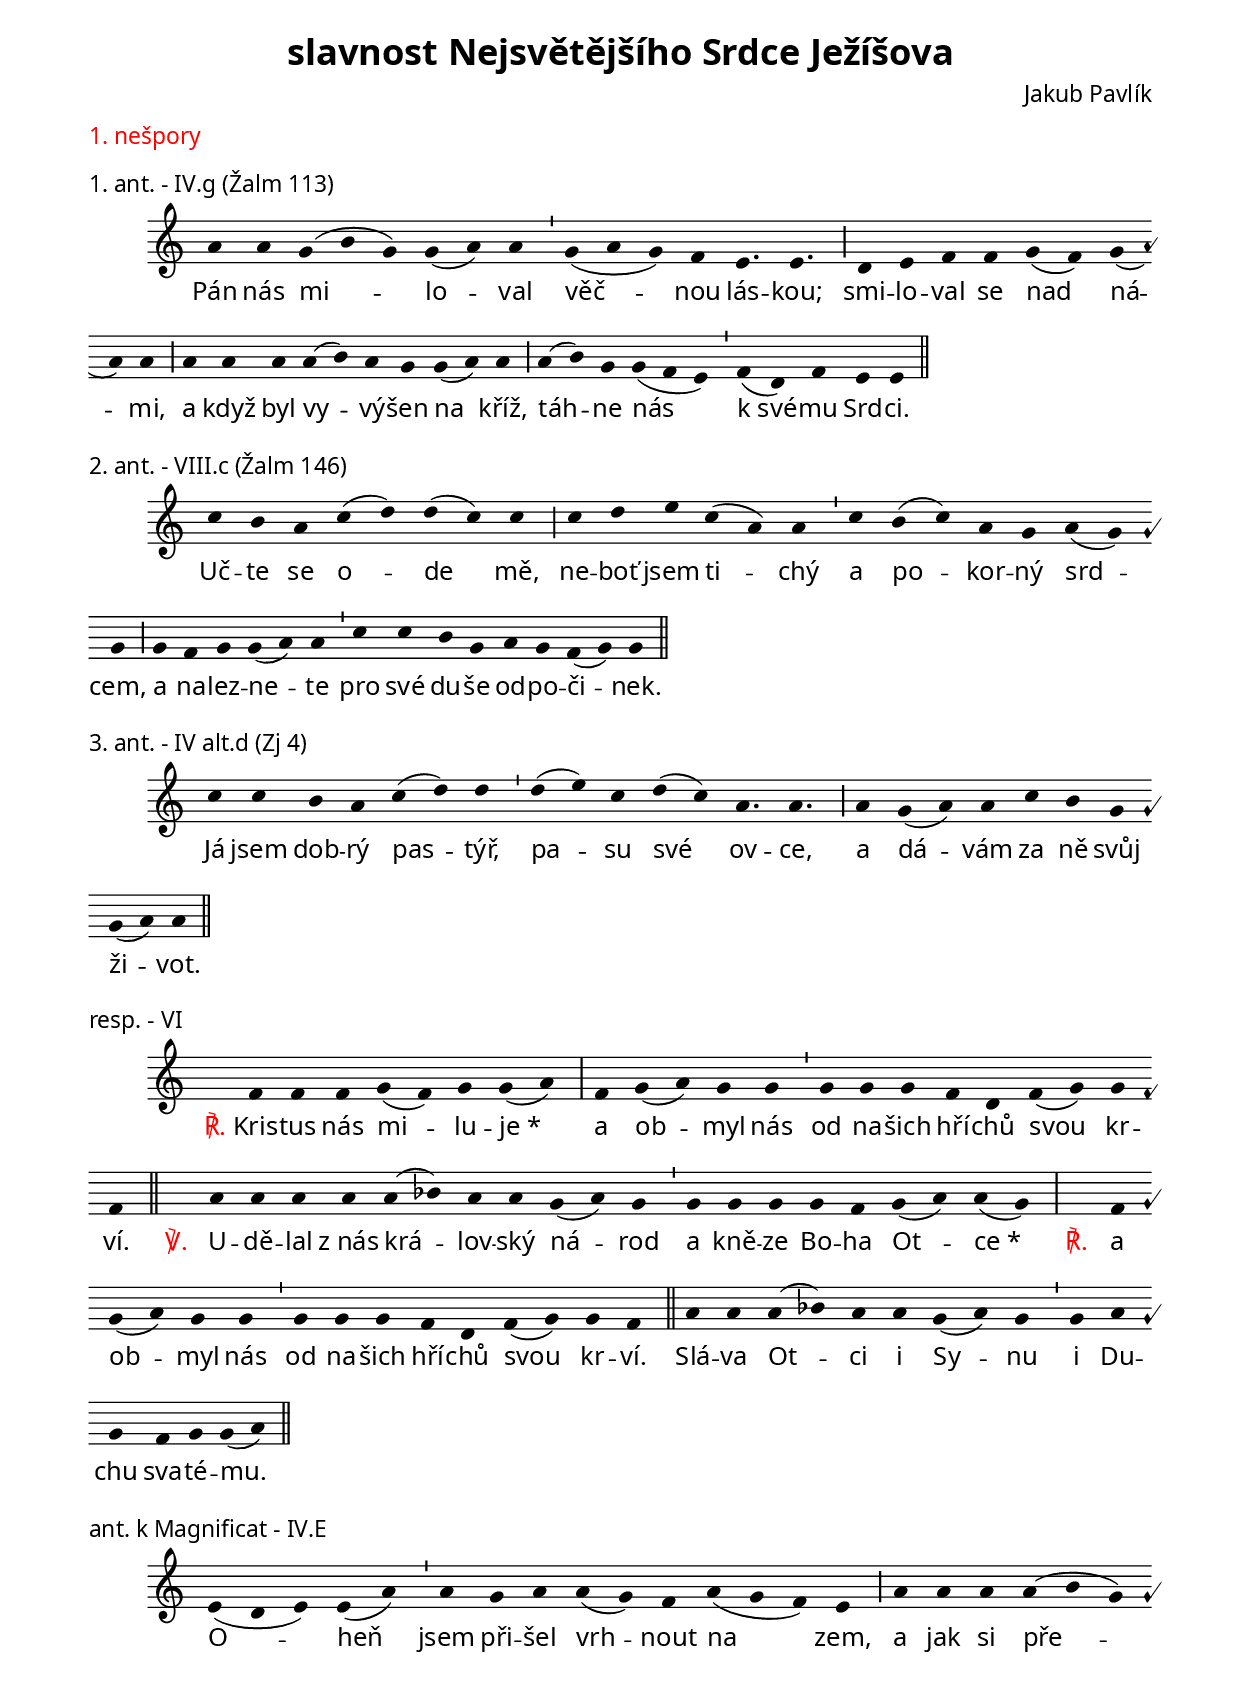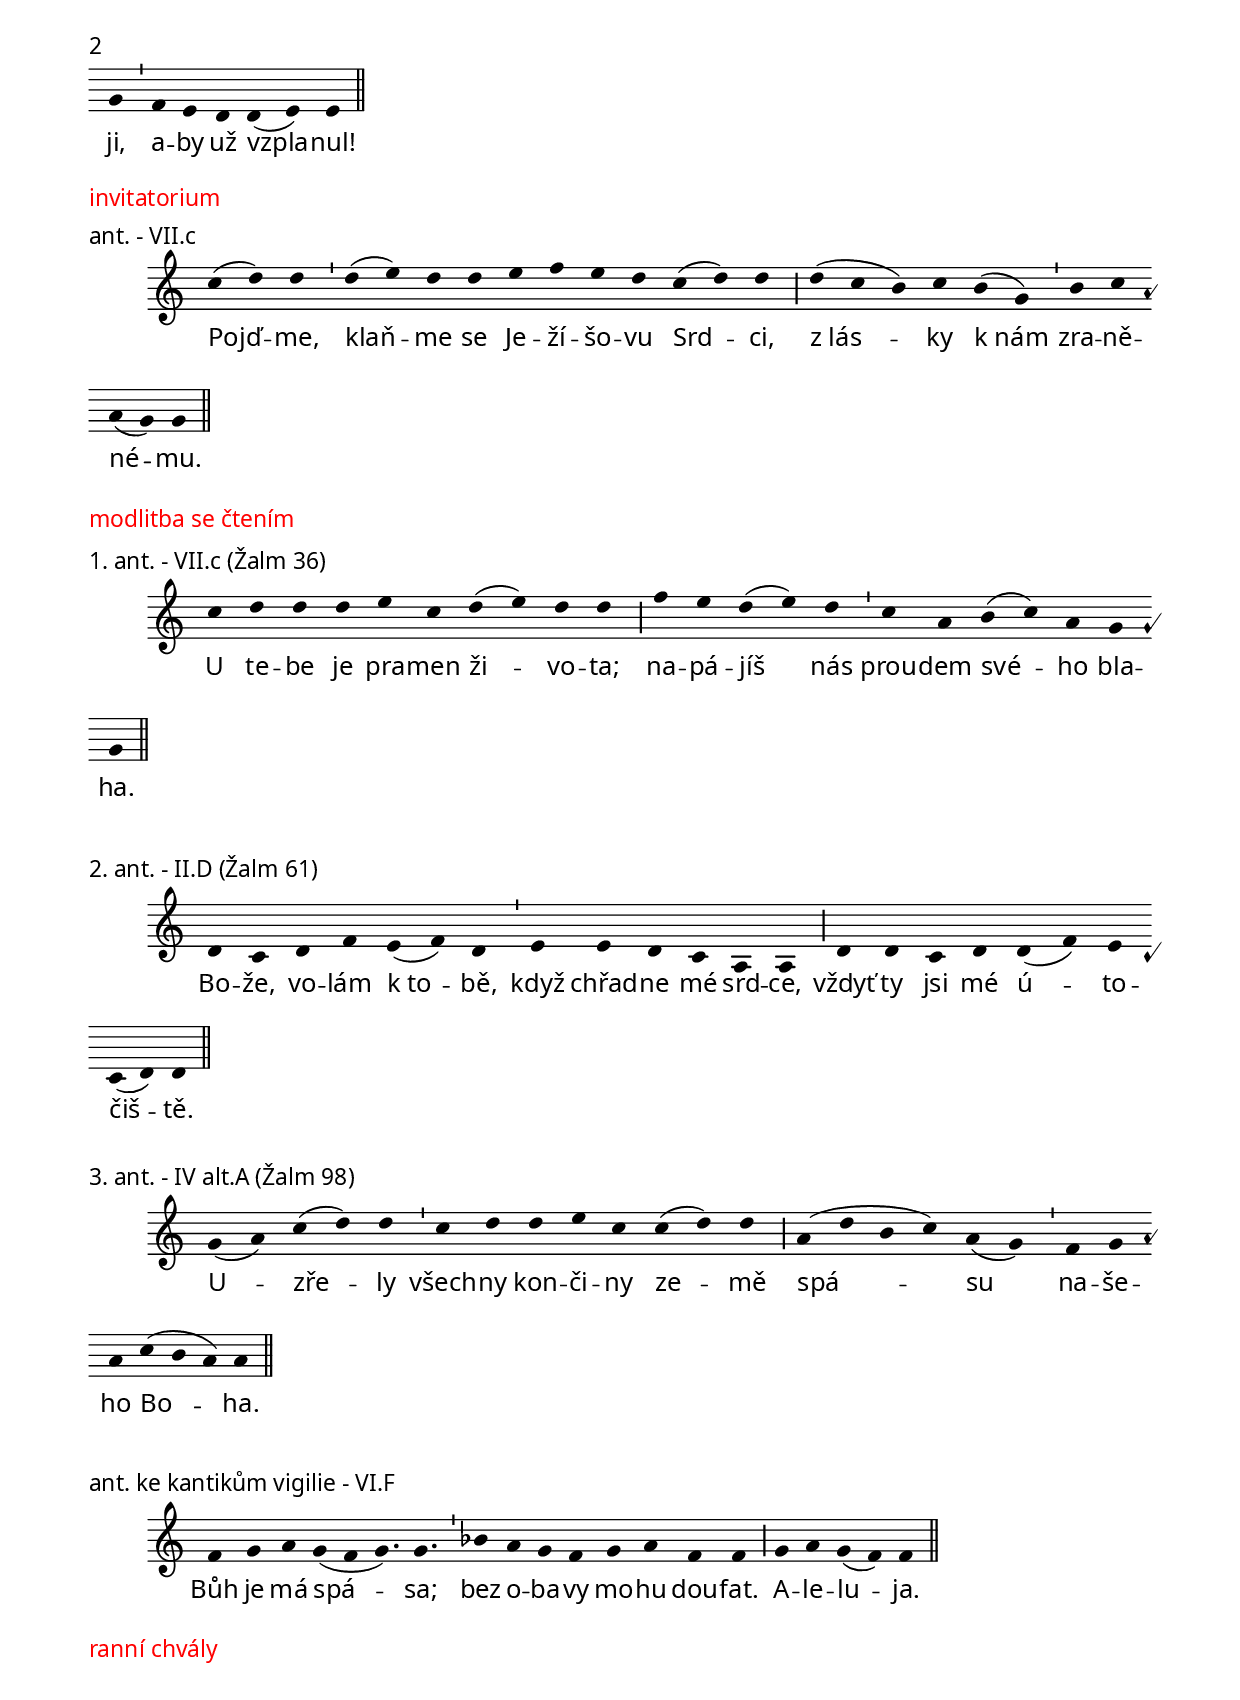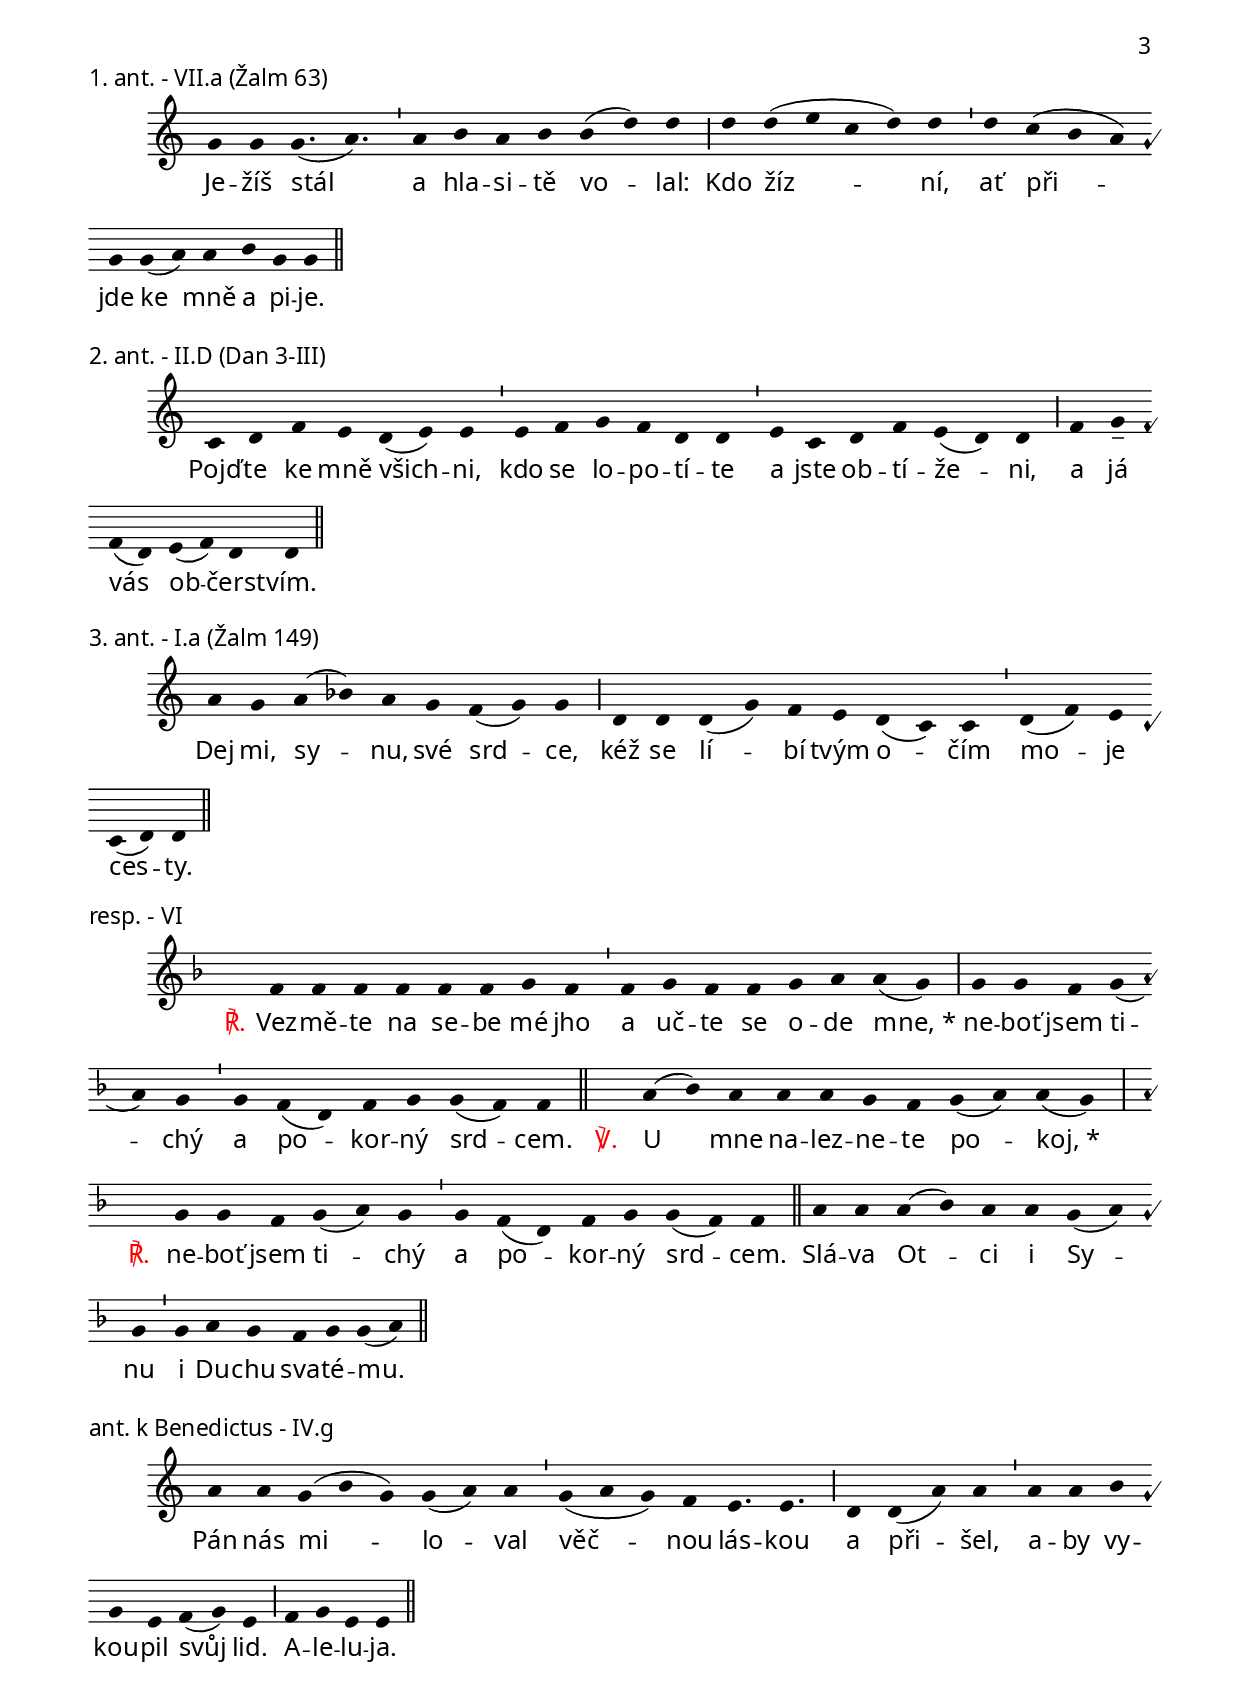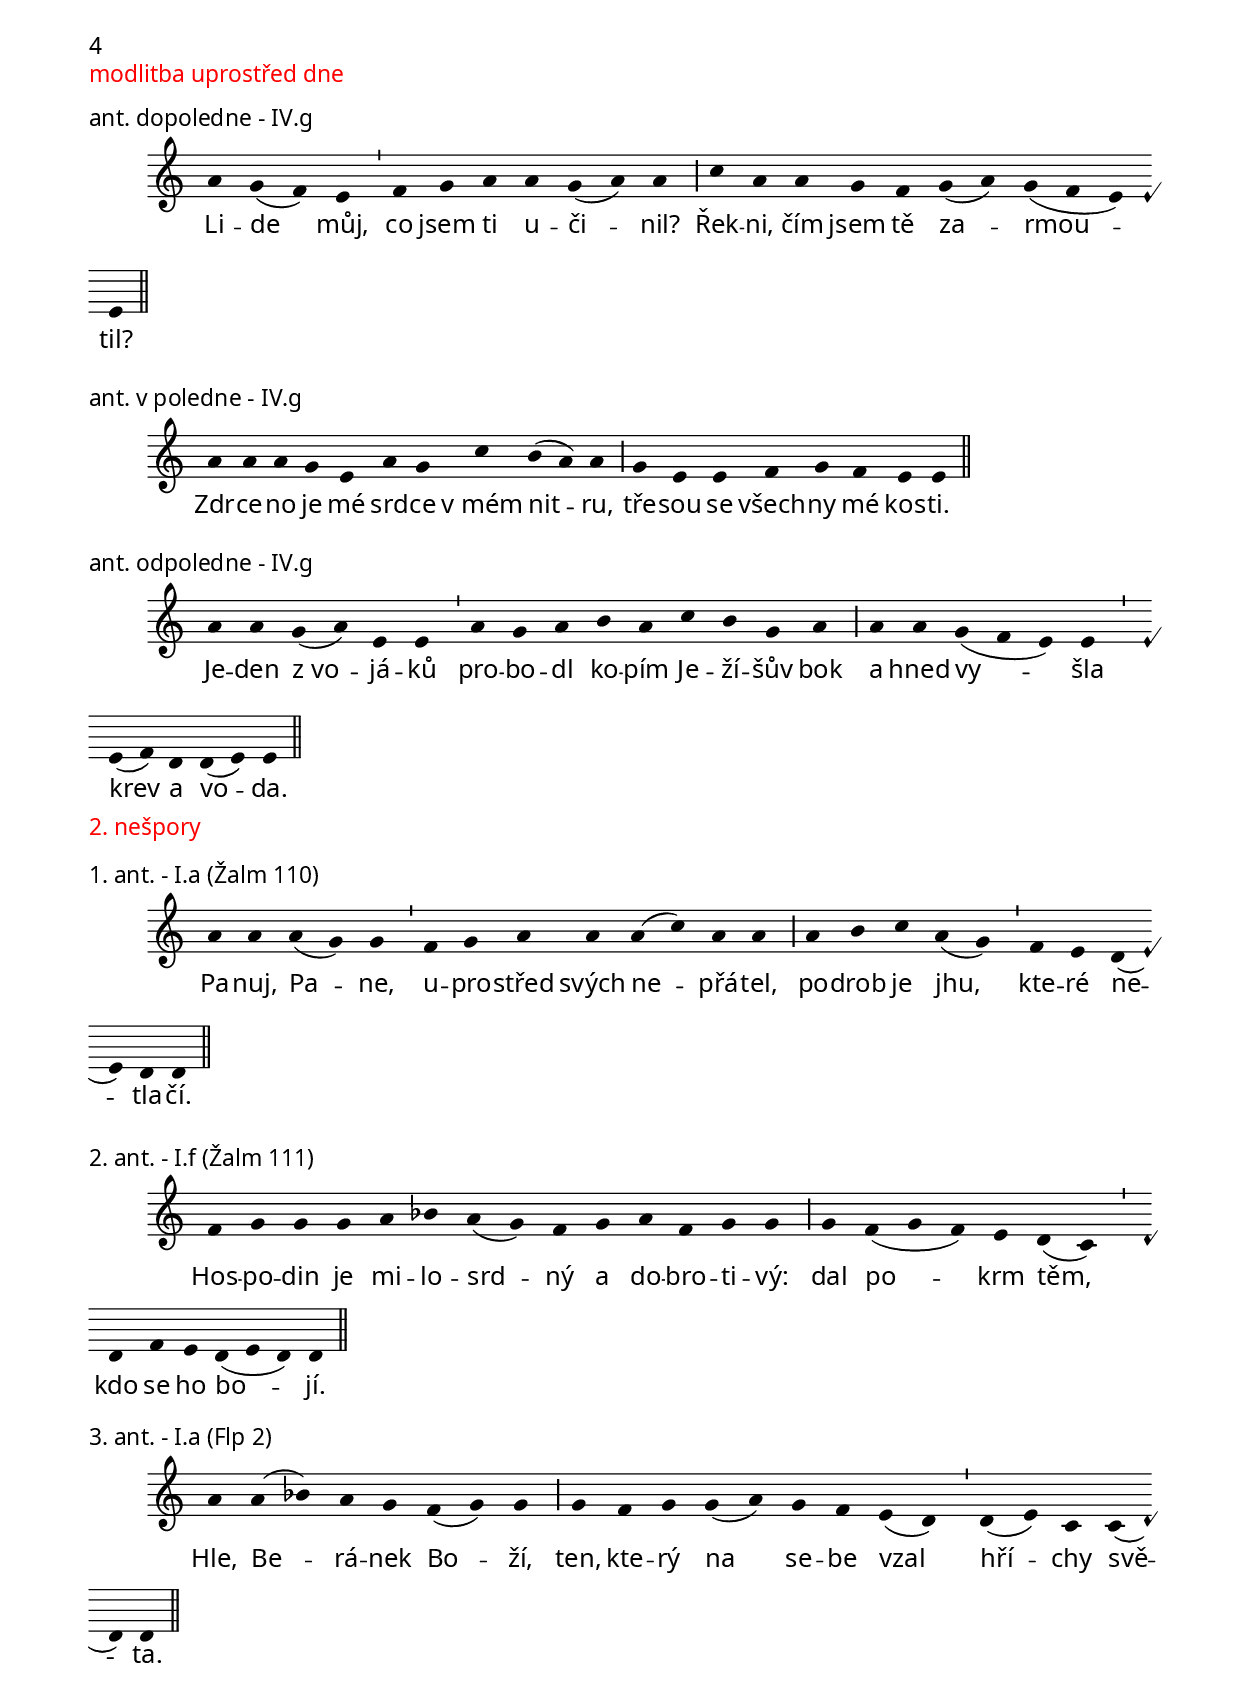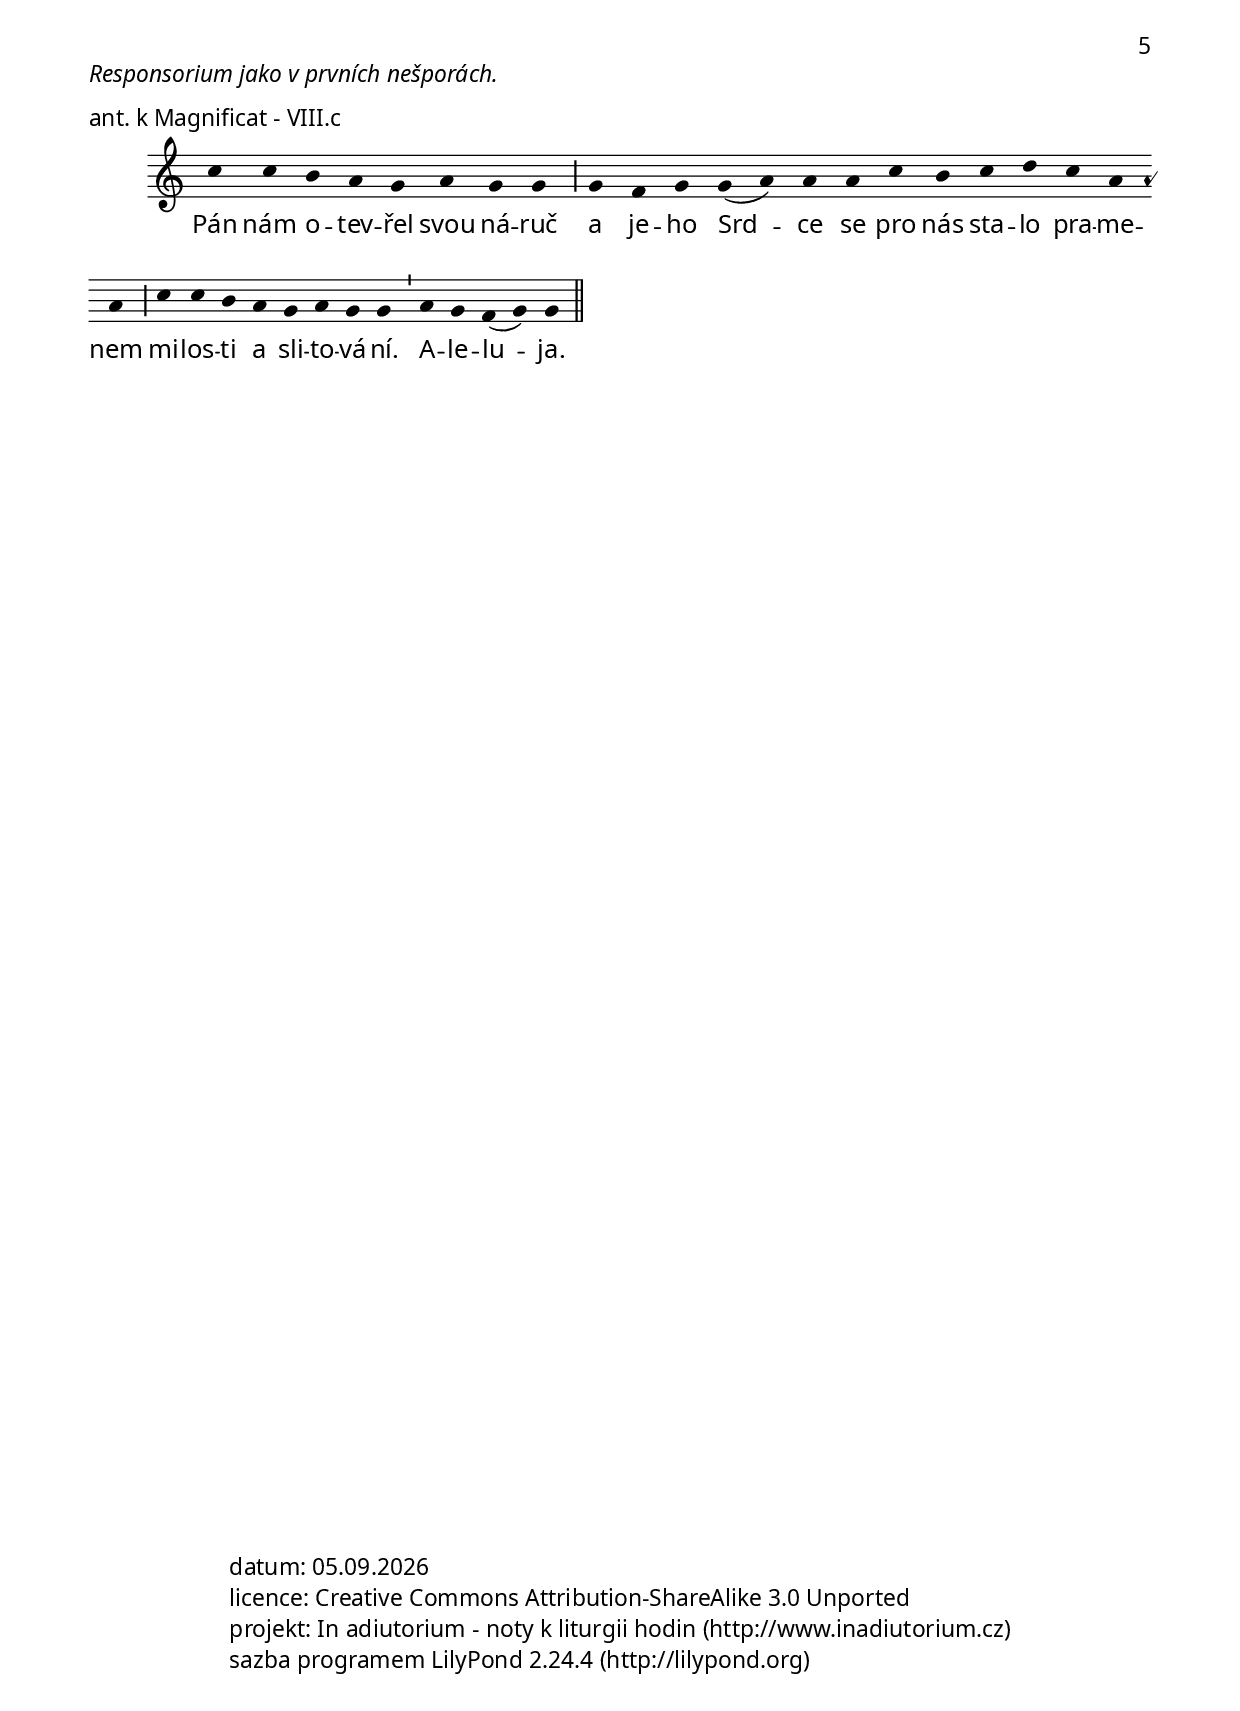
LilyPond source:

\version "2.14.2"

\header {
  title = "slavnost Nejsvětějšího Srdce Ježíšova"
  composer = "Jakub Pavlík"
  book_order = 30
}

\include "spolecne.ly"
\include "dilyresponsorii.ly"

\markup {\nadpisHodinka {"1. nešpory"}}

\score {
  \relative c'' {
    \choralniRezim
    a4 a g( b g) g( a) a \barMin g( a g) f e4. e \barMaior
    d4 e f f g( f) g( a) a \barMaior
    a a a a( b) a g g( a) a \barMaior
    a( b) g g( f e) \barMin f( d) f e e \barFinalis
  }
  \addlyrics {
    Pán nás mi -- lo -- val věč -- nou lás -- kou;
    smi -- lo -- val se nad ná -- mi,
    a když byl vy -- vý -- šen na kříž,
    táh -- ne nás k_své -- mu Srd -- ci.
  }
  \header {
    quid = "1. ant."
    modus = "IV"
    differentia = "g"
    psalmus = "Žalm 113"
    id = "1ne-a1"
    fial = "mezidobi_nejsvsrdce.ly#rch-aben?zacatek"
    piece = \markup {\sestavTitulek}
  }
}

\score {
  \relative c'' {
    \choralniRezim
    c4 b a c( d) d( c) c \barMaior
    c d e c( a) a \barMin c b( c) a g a( g) g \barMaior
    g f g g( a) a \barMin c c b g a g f( g) g \barFinalis
  }
  \addlyrics {
    Uč -- te se o -- de mě,
    ne -- boť jsem ti -- chý a po -- kor -- ný srd -- cem,
    a na -- lez -- ne -- te pro své du -- še od -- po -- či -- nek.
  }
  \header {
    quid = "2. ant."
    modus = "VIII"
    differentia = "c"
    psalmus = "Žalm 146"
    id = "1ne-a2"
    piece = \markup {\sestavTitulek}
  }
}

\score {
  \relative c'' {
    \choralniRezim
    c4 c b a c( d) d \barMin
    d( e) c d( c) a4. a \barMaior
    a4 g( a) a c b g g( a) a \barFinalis
  }
  \addlyrics {
    Já jsem dob -- rý pas -- týř,
    pa -- su své ov -- ce,
    a dá -- vám za ně svůj ži -- vot.
  }
  \header {
    quid = "3. ant."
    modus = "IV alt"
    differentia = "d"
    psalmus = "Zj 4"
    id = "1ne-a3"
    fial = "pust_svatytyden.ly#po?zacatek"
    fons = "první část a motiv třetí části: Svatý týden, modlitba uprostřed dne, ant. v poledne"
    piece = \markup {\sestavTitulek}
  }
}

\score {
  \relative c' {
    \choralniRezim
    % R
    \neviditelna f
    f4 f f g( f) g g( a) \barMax
    f g( a) g g \barMin g g g f d f( g) g f \barFinalis
    % V
    \neviditelna a
    a a a a a( bes) a a g( a) g \barMin g g g g f g( a) a( g) \barMax
    % R
    \neviditelna g
    f g( a) g g \barMin g g g f d f( g) g f \barFinalis
    % Slava
    \respVIdoxologie \barFinalis
  }
  \addlyrics {
    \Response Kris -- tus nás mi -- lu -- je_* a ob -- myl nás od na -- šich hří -- chů svou kr -- ví.
    \Verse U -- dě -- lal z_nás krá -- lov -- ský ná -- rod a kně -- ze Bo -- ha Ot -- ce_*
    \Response a ob -- myl nás od na -- šich hří -- chů svou kr -- ví.
    \textRespDoxologie
  }
  \header {
    quid = "resp."
    modus = "VI"
    fons = "responsoria ze žaltáře, pátek 1. týdne, nešp."
    fial = "responsoria.ly#1pa-ne"
    id = "1ne-resp"
    piece = \markup\sestavTitulekResp
  }
}

\score {
  \relative c' {
    \choralniRezim
    e4( d e) e( a) \barMin a g a a( g) f a( g f) e \barMaior
    a4 a a a( b g) g \barMin f e d d( e) e \barFinalis
  }
  \addlyrics {
    O -- heň jsem při -- šel vrh -- nout na zem,
    a jak si pře -- ji, a -- by už vzpla -- nul!
  }
  \header {
    quid = "ant. k Magnificat"
    modus = "IV"
    differentia = "E"
    psalmus = ""
    id = "1ne-amag"
    piece = \markup {\sestavTitulekBezZalmu}
  }
}

\markup {\nadpisHodinka {"invitatorium"}}

\score {
  \relative c'' {
    \choralniRezim
    c4( d) d \barMin d( e) d d e f e d c( d) d \barMaior
    d( c b) c b( g) \barMin b c a( g) g \barFinalis
  }
  \addlyrics {
    Pojď -- me,
    klaň -- me se Je -- ží -- šo -- vu Srd -- ci,
    z_lás -- ky k_nám zra -- ně -- né -- mu.
  }
  \header {
    quid = "ant."
    modus = "VII"
    differentia = "c"
    psalmus = ""
    id = "invit"
    piece = \markup {\sestavTitulekBezZalmu}
  }
}

\markup {\nadpisHodinka {"modlitba se čtením"}}

\score {
  \relative c'' {
    \choralniRezim
    c4 d d d e c d( e) d d \barMaior
    f e d( e) d \barMin
    c a b( c) a g g \barFinalis
  }
  \addlyrics {
    U te -- be je pra -- men ži -- vo -- ta;
    na -- pá -- jíš nás
    prou -- dem své -- ho bla -- ha.
  }
  \header {
    quid = "1. ant."
    modus = "VII"
    differentia = "c"
    psalmus = "Žalm 36"
    id = "mc-a1"
    piece = \markup {\sestavTitulek}
  }
}

\score {
  \relative c' {
    \choralniRezim
    d4 c d f e( f) d \barMin
    e e d c a a \barMaior
    d d c d d( f) e c( d) d \barFinalis
  }
  \addlyrics {
    Bo -- že, vo -- lám k_to -- bě,
    když chřad -- ne mé srd -- ce,
    vždyť ty jsi mé ú -- to -- čiš -- tě.
  }
  \header {
    quid = "2. ant."
    modus = "II"
    differentia = "D"
    psalmus = "Žalm 61"
    id = "mc-a2"
    piece = \markup {\sestavTitulek}
  }
}

\score {
  \relative c'' {
    \choralniRezim
    g4( a) c( d) d \barMin c d d e c c( d) d \barMaior
    a( d b c) a( g) \barMin f g a c( b a) a \barFinalis
  }
  \addlyrics {
    U -- zře -- ly všech -- ny kon -- či -- ny ze -- mě
    spá -- su na -- še -- ho Bo -- ha.
  }
  \header {
    quid = "3. ant."
    modus = "IV alt"
    differentia = "A"
    psalmus = "Žalm 98"
    id = "mc-a3"
    piece = \markup {\sestavTitulek}
  }
}

\score {
  \relative c' {
    \choralniRezim
    f4 g a g( f g4.) g \barMin
    bes4 a g f g a f f \barMaior
    g a g( f) f \barFinalis
  }
  \addlyrics {
    Bůh je má spá -- sa;
    bez o -- ba -- vy mo -- hu dou -- fat.
    A -- le -- lu -- ja.
  }
  \header {
    quid = "ant. ke kantikům vigilie"
    modus = "VI"
    differentia = "F"
    psalmus = ""
    id = "mc-avig"
    piece = \markup {\sestavTitulekBezZalmu}
  }
}

\markup {\nadpisHodinka {"ranní chvály"}}

\score {
  \relative c'' {
    \choralniRezim
    g4 g g4.( a) \barMin a4 b a b b( d) d \barMaior
    d4 d( e c d) d \barMin d c( b a) g g( a) a b g g \barFinalis
  }
  \addlyrics {
    Je -- žíš stál a hla -- si -- tě vo -- lal:
    Kdo žíz -- ní, ať při -- jde ke mně a pi -- je.
  }
  \header {
    quid = "1. ant."
    modus = "VII"
    differentia = "a"
    psalmus = "Žalm 63"
    placet = "2 postup ve druhé části je v rámci modu netypický"
    id = "rch-a1"
    piece = \markup {\sestavTitulek}
  }
}

\score {
  \relative c' {
    \choralniRezim
    c d f e d( e) e \barMin
    e f g f d d \barMin e c d f e( d) d \barMaior
    f g-- f4( d) e( f) d d \barFinalis
  }
  \addlyrics {
    Pojď -- te ke mně všich -- ni,
    kdo se lo -- po -- tí -- te a jste ob -- tí -- že -- ni,
    a já vás ob -- čerst -- vím.
  }
  \header {
    quid = "2. ant."
    modus = "II"
    differentia = "D"
    psalmus = "Dan 3-III"
    id = "rch-a2"
    piece = \markup {\sestavTitulek}
  }
}

\score {
  \relative c'' {
    \choralniRezim
    a4 g a( bes) a g f( g) g \barMaior
    d d d( g) f e d( c) c \barMin d( f) e c( d) d \barFinalis
  }
  \addlyrics {
    Dej mi, sy -- nu, své srd -- ce,
    kéž se lí -- bí tvým o -- čím mo -- je ces -- ty.
  }
  \header {
    quid = "3. ant."
    modus = "I"
    differentia = "a"
    psalmus = "Žalm 149"
    id = "rch-a3"
    piece = \markup {\sestavTitulek}
  }
}

\score {
  \relative c' {
    \choralniRezim
    \key f \major
    % R
    \neviditelna f
    f4 f f f f f g f \barMin
    f g f f g a a( g) \barMax
    g g f g( a) g \barMin g f( d) f g g( f) f \barFinalis
    % V
    \neviditelna a
    a( bes) a a a g f g( a) a( g) \barMax
    % R
    \neviditelna a
    g g f g( a) g \barMin g f( d) f g g( f) f \barFinalis
    % Slava
    \respVIdoxologie \barFinalis
  }
  \addlyrics {
    \Response Vez -- mě -- te na se -- be mé jho
    a uč -- te se o -- de mne,_*
    ne -- boť jsem ti -- chý a po -- kor -- ný srd -- cem.
    \Verse U mne na -- lez -- ne -- te po -- koj,_*
    \Response ne -- boť jsem ti -- chý a po -- kor -- ný srd -- cem.
    \textRespDoxologie
  }
  \header {
    quid = "resp."
    modus = "VI"
    id = "rch-resp"
    piece = \markup {\sestavTitulekResp}
  }
}

\score {
  \relative c'' {
    \choralniRezim
    a4 a g( b g) g( a) a \barMin g( a g) f e4. e \barMaior
    d4 d( a') a \barMin a a b g e f( g) e \barMaior
    f g e e \barFinalis
  }
  \addlyrics {
    Pán nás mi -- lo -- val věč -- nou lás -- kou
    a při -- šel, a -- by vy -- kou -- pil svůj lid.
    A -- le -- lu -- ja.
  }
  \header {
    quid = "ant. k Benedictus"
    modus = "IV"
    differentia = "g"
    psalmus = ""
    id = "rch-aben"
    piece = \markup {\sestavTitulekBezZalmu}
  }
}

\markup {\nadpisHodinka {"modlitba uprostřed dne"}}

\score {
  \relative c'' {
    \choralniRezim
    a4 g( f) e \barMin
    f g a a g( a) a \barMaior
    c a a g f g( a) g( f e) e \barFinalis
  }
  \addlyrics {
    Li -- de můj,
    co jsem ti u -- či -- nil?
    Řek -- ni, čím jsem tě za -- rmou -- til?
  }
  \header {
    quid = "ant. dopoledne"
    modus = "IV"
    differentia = "g"
    psalmus = ""
    id = "up-tercie"
    piece = \markup {\sestavTitulekBezZalmu}
  }
}

\score {
  \relative c'' {
    \choralniRezim
    a4 a a g e a g c b( a) a \barMaior
    g e e f g f e e \barFinalis
  }
  \addlyrics {
    Zdr -- ce -- no je mé srd -- ce v_mém nit -- ru,
    tře -- sou se všech -- ny mé kos -- ti.
  }
  \header {
    quid = "ant. v poledne"
    modus = "IV"
    differentia = "g"
    psalmus = ""
    id = "up-sexta"
    piece = \markup {\sestavTitulekBezZalmu}
  }
}

\score {
  \relative c'' {
    \choralniRezim
    a4 a g( a) e e \barMin
    a g a b a c b g a \barMaior
    a a g( f e) e \barMin e( f) d d( e) e \barFinalis
  }
  \addlyrics {
    Je -- den z_vo -- já -- ků
    pro -- bo -- dl ko -- pím Je -- ží -- šův bok
    a hned vy -- šla krev a vo -- da.
  }
  \header {
    quid = "ant. odpoledne"
    modus = "IV"
    differentia = "g"
    psalmus = ""
    id = "up-nona"
    piece = \markup {\sestavTitulekBezZalmu}
  }
}

\markup {\nadpisHodinka {"2. nešpory"}}

\score {
  \relative c'' {
    \choralniRezim
    a4 a a( g) g \barMin f g a a a( c) a a \barMaior
    a b c a( g) \barMin f e d( e) d d \barFinalis
  }
  \addlyrics {
    Pa -- nuj, Pa -- ne, u -- pro -- střed svých ne -- přá -- tel,
    po -- drob je jhu, kte -- ré ne -- tla -- čí.
  }
  \header {
    quid = "1. ant."
    modus = "I"
    differentia = "a"
    psalmus = "Žalm 110"
    id = "2ne-a1"
    piece = \markup {\sestavTitulek}
  }
}

\score {
  \relative c' {
    \choralniRezim
    f g g g a4 bes a( g) f g a f g g \barMaior
    g f( g f) e d( c) \barMin d f e d( e d) d \barFinalis
  }
  \addlyrics {
    Hos -- po -- din je mi -- lo -- srd -- ný a do -- bro -- ti -- vý:
    dal po -- krm těm, kdo se ho bo -- jí.
  }
  \header {
    quid = "2. ant."
    modus = "I"
    differentia = "f"
    psalmus = "Žalm 111"
    fial = "mezidobi_telaakrvepane.ly#1ne-a1?zacatek&konec"
    id = "2ne-a2"
    piece = \markup {\sestavTitulek}
  }
}

\score {
  \relative c'' {
    \choralniRezim
    a4 a( bes) a g f( g) g \barMaior
    g f g g( a) g f e( d) \barMin d( e) c c( d) d \barFinalis
  }
  \addlyrics {
    Hle, Be -- rá -- nek Bo -- ží,
    ten, kte -- rý na se -- be vzal hří -- chy svě -- ta.
  }
  \header {
    quid = "3. ant."
    modus = "I"
    differentia = "a"
    psalmus = "Flp 2"
    id = "2ne-a3"
    piece = \markup {\sestavTitulek}
  }
}

\markup\italic{Responsorium jako v prvních nešporách.}

\score {
  \relative c'' {
    \choralniRezim
    c4 c b a g a g g \barMaior
    g f g g( a) a a c b c d c a a \barMaior
    c c b a g a g g \barMin
    a g f( g) g \barFinalis
  }
  \addlyrics {
    Pán nám o -- tev -- řel svou ná -- ruč
    a je -- ho Srd -- ce se pro nás sta -- lo pra -- me -- nem
    mi -- los -- ti a sli -- to -- vá -- ní.
    A -- le -- lu -- ja.
  }
  \header {
    quid = "ant. k Magnificat"
    modus = "VIII"
    differentia = "c"
    psalmus = ""
    id = "2ne-amag"
    piece = \markup {\sestavTitulekBezZalmu}
  }
}